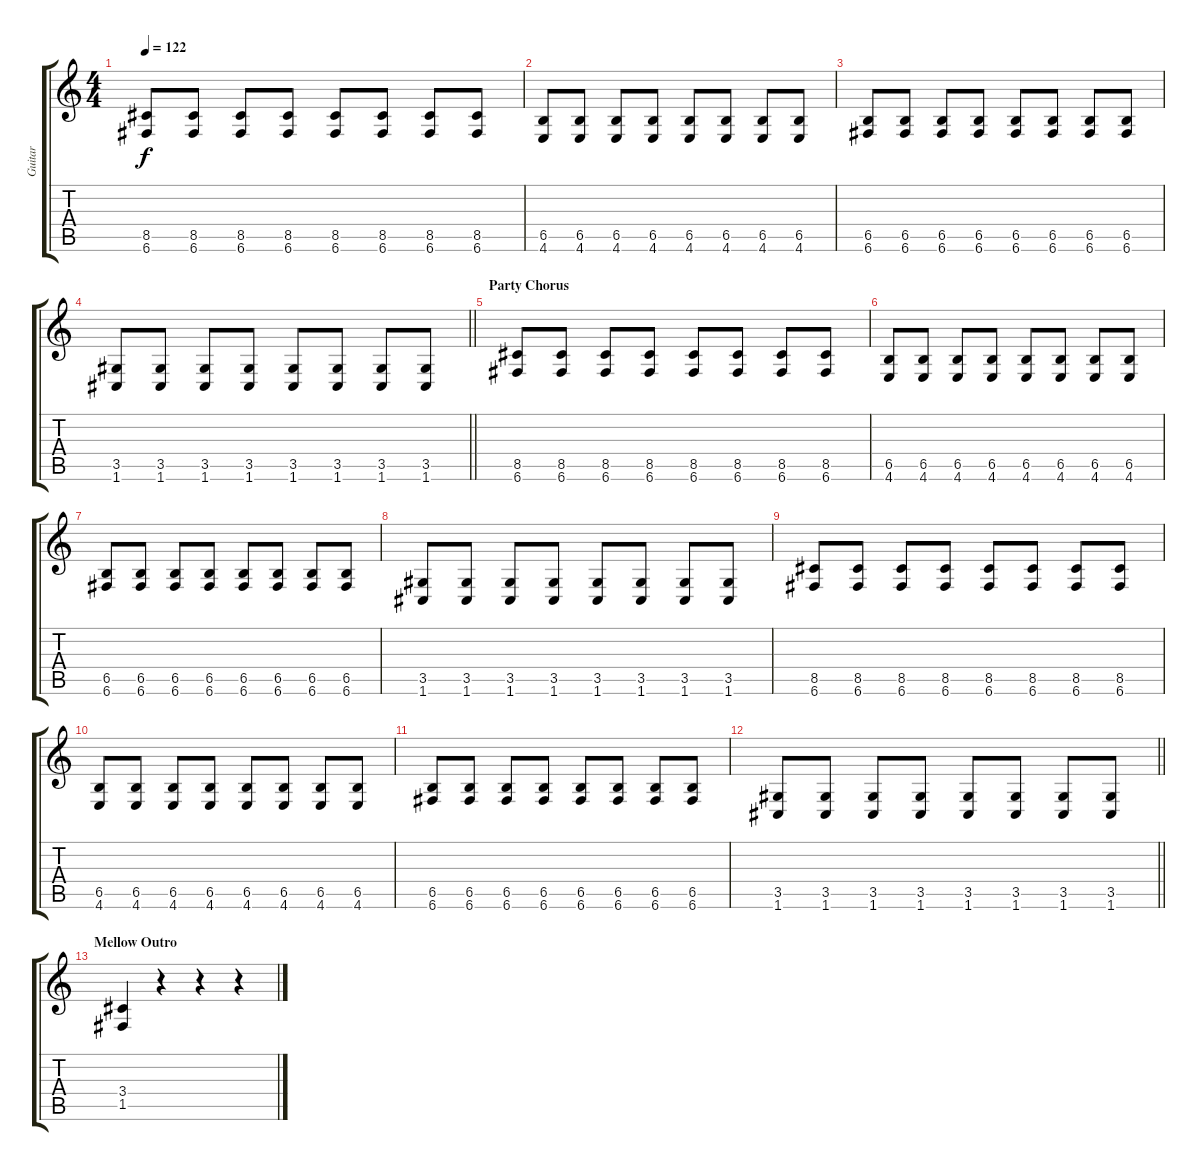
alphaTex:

\track ("Guitar" "Guitar") {instrument distortionguitar}
\staff {score tabs}
\tuning (C4 G3 Eb3 Bb2 F2 C2) {hide}
\ts (4 4)
\tempo 122
\clef g2
\ks c
(8.5 6.6).8{dy f} (8.5 6.6).8 (8.5 6.6).8 (8.5 6.6).8 (8.5 6.6).8 (8.5 6.6).8 (8.5 6.6).8 (8.5 6.6).8 |
(6.5 4.6).8 (6.5 4.6).8 (6.5 4.6).8 (6.5 4.6).8 (6.5 4.6).8 (6.5 4.6).8 (6.5 4.6).8 (6.5 4.6).8 |
(6.5 6.6).8 (6.5 6.6).8 (6.5 6.6).8 (6.5 6.6).8 (6.5 6.6).8 (6.5 6.6).8 (6.5 6.6).8 (6.5 6.6).8 |
\barLineRight lightlight
(3.5 1.6).8 (3.5 1.6).8 (3.5 1.6).8 (3.5 1.6).8 (3.5 1.6).8 (3.5 1.6).8 (3.5 1.6).8 (3.5 1.6).8 |
\section ("" "Party Chorus")
(8.5 6.6).8 (8.5 6.6).8 (8.5 6.6).8 (8.5 6.6).8 (8.5 6.6).8 (8.5 6.6).8 (8.5 6.6).8 (8.5 6.6).8 |
(6.5 4.6).8 (6.5 4.6).8 (6.5 4.6).8 (6.5 4.6).8 (6.5 4.6).8 (6.5 4.6).8 (6.5 4.6).8 (6.5 4.6).8 |
(6.5 6.6).8 (6.5 6.6).8 (6.5 6.6).8 (6.5 6.6).8 (6.5 6.6).8 (6.5 6.6).8 (6.5 6.6).8 (6.5 6.6).8 |
(3.5 1.6).8 (3.5 1.6).8 (3.5 1.6).8 (3.5 1.6).8 (3.5 1.6).8 (3.5 1.6).8 (3.5 1.6).8 (3.5 1.6).8 |
(8.5 6.6).8 (8.5 6.6).8 (8.5 6.6).8 (8.5 6.6).8 (8.5 6.6).8 (8.5 6.6).8 (8.5 6.6).8 (8.5 6.6).8 |
(6.5 4.6).8 (6.5 4.6).8 (6.5 4.6).8 (6.5 4.6).8 (6.5 4.6).8 (6.5 4.6).8 (6.5 4.6).8 (6.5 4.6).8 |
(6.5 6.6).8 (6.5 6.6).8 (6.5 6.6).8 (6.5 6.6).8 (6.5 6.6).8 (6.5 6.6).8 (6.5 6.6).8 (6.5 6.6).8 |
\barLineRight lightlight
(3.5 1.6).8 (3.5 1.6).8 (3.5 1.6).8 (3.5 1.6).8 (3.5 1.6).8 (3.5 1.6).8 (3.5 1.6).8 (3.5 1.6).8 |
\section ("" "Mellow Outro")
(3.4 1.5).4 r.4 r.4 r.4
